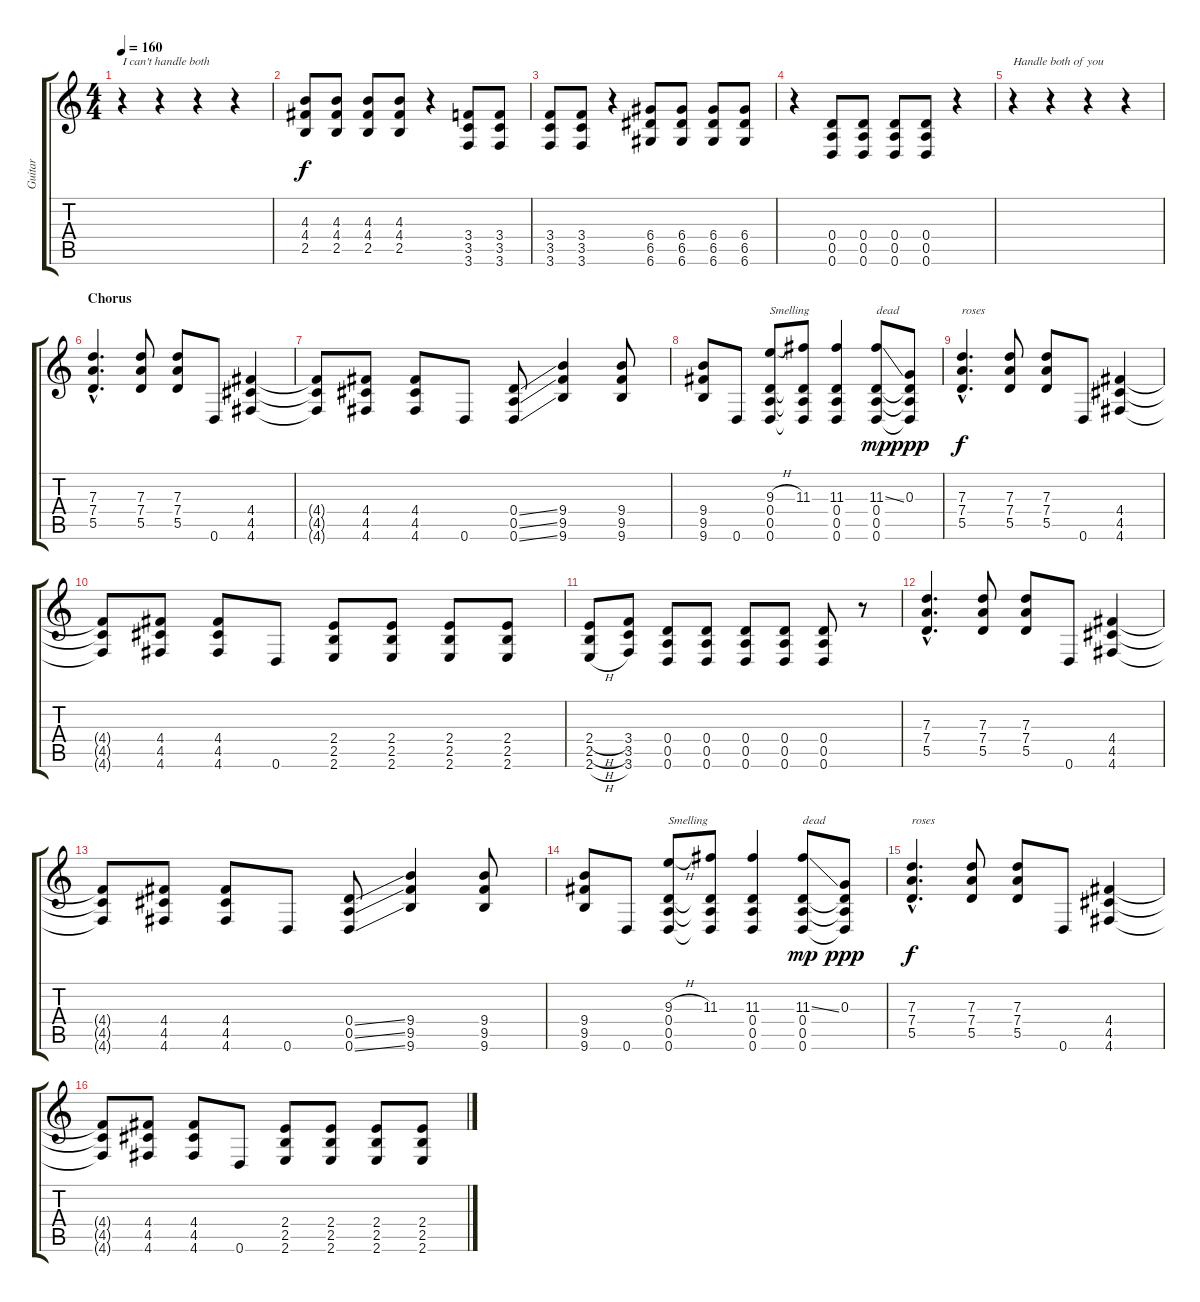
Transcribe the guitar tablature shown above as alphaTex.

\track ("Guitar" "Guitar") {instrument distortionguitar}
\staff {score tabs}
\tuning (E4 B3 G3 D3 A2 D2) {hide}
\ts (4 4)
\tempo 160
\clef g2
\ks c
r.4{txt "I can't handle both" dy f} r.4 r.4 r.4 |
(4.3 4.4 2.5).8 (4.3 4.4 2.5).8 (4.3 4.4 2.5).8 (4.3 4.4 2.5).8 r.4 (3.4 3.5 3.6).8 (3.4 3.5 3.6).8 |
(3.4 3.5 3.6).8 (3.4 3.5 3.6).8 r.4 (6.4 6.5 6.6).8 (6.4 6.5 6.6).8 (6.4 6.5 6.6).8 (6.4 6.5 6.6).8 |
r.4 (0.4 0.5 0.6).8 (0.4 0.5 0.6).8 (0.4 0.5 0.6).8 (0.4 0.5 0.6).8 r.4 |
r.4{txt "Handle both of you"} r.4 r.4 r.4 |
\section ("" "Chorus")
(7.3{hac} 7.4{hac} 5.5{hac}).4{d} (7.3 7.4 5.5).8 (7.3 7.4 5.5).8 0.6.8 (4.4 4.5 4.6).4 |
(4.4{t} 4.5{t} 4.6{t}).8 (4.4 4.5 4.6).8 (4.4 4.5 4.6).8 0.6.8 (0.4{ss} 0.5{ss} 0.6{ss}).8 (9.4 9.5 9.6).4 (9.4 9.5 9.6).8 |
(9.4 9.5 9.6).8 0.6.8 (9.3{h} 0.4 0.5 0.6).8{txt "Smelling"} (11.3 0.4{t} 0.5{t} 0.6{t}).8 (11.3 0.4 0.5 0.6).4 (11.3{ss} 0.4 0.5 0.6).8{txt "dead " dy mp} (0.3 0.4{t} 0.5{t} 0.6{t}).8{dy ppp} |
(7.3{hac} 7.4{hac} 5.5{hac}).4{d txt "roses" dy f} (7.3 7.4 5.5).8 (7.3 7.4 5.5).8 0.6.8 (4.4 4.5 4.6).4 |
(4.4{t} 4.5{t} 4.6{t}).8 (4.4 4.5 4.6).8 (4.4 4.5 4.6).8 0.6.8 (2.4 2.5 2.6).8{instrument electricguitarmuted} (2.4 2.5 2.6).8 (2.4 2.5 2.6).8 (2.4 2.5 2.6).8 |
(2.4{h} 2.5{h} 2.6{h}).8{instrument distortionguitar} (3.4 3.5 3.6).8 (0.4 0.5 0.6).8{instrument electricguitarmuted} (0.4 0.5 0.6).8 (0.4 0.5 0.6).8 (0.4 0.5 0.6).8 (0.4 0.5 0.6).8 r.8 |
(7.3{hac} 7.4{hac} 5.5{hac}).4{d instrument distortionguitar} (7.3 7.4 5.5).8 (7.3 7.4 5.5).8 0.6.8 (4.4 4.5 4.6).4 |
(4.4{t} 4.5{t} 4.6{t}).8 (4.4 4.5 4.6).8 (4.4 4.5 4.6).8 0.6.8 (0.4{ss} 0.5{ss} 0.6{ss}).8 (9.4 9.5 9.6).4 (9.4 9.5 9.6).8 |
(9.4 9.5 9.6).8 0.6.8 (9.3{h} 0.4 0.5 0.6).8{txt "Smelling"} (11.3 0.4{t} 0.5{t} 0.6{t}).8 (11.3 0.4 0.5 0.6).4 (11.3{ss} 0.4 0.5 0.6).8{txt "dead" dy mp} (0.3 0.4{t} 0.5{t} 0.6{t}).8{dy ppp} |
(7.3{hac} 7.4{hac} 5.5{hac}).4{d txt "roses" dy f} (7.3 7.4 5.5).8 (7.3 7.4 5.5).8 0.6.8 (4.4 4.5 4.6).4 |
(4.4{t} 4.5{t} 4.6{t}).8 (4.4 4.5 4.6).8 (4.4 4.5 4.6).8 0.6.8 (2.4 2.5 2.6).8{instrument electricguitarmuted} (2.4 2.5 2.6).8 (2.4 2.5 2.6).8 (2.4 2.5 2.6).8
